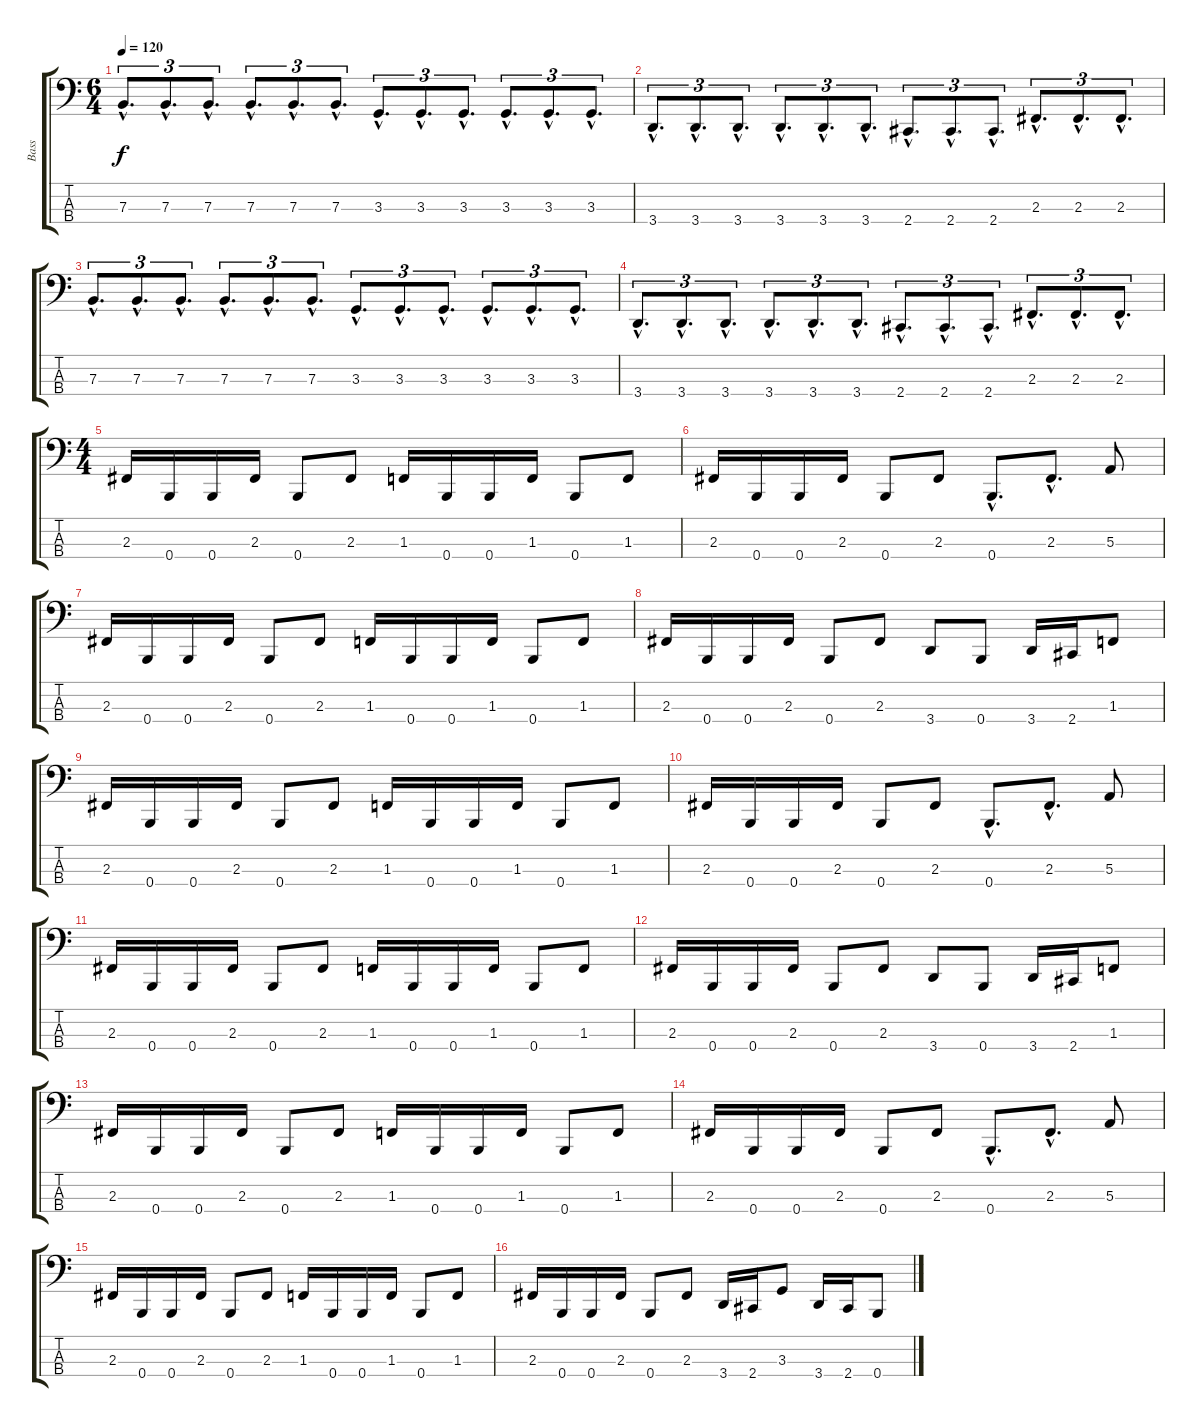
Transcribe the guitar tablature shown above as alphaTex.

\track ("Bass" "Bass") {instrument electricbasspick}
\staff {score tabs}
\tuning (D2 A1 E1 B0) {hide}
\ts (6 4)
\tempo 120
\clef f4
\ks c
7.3{hac}.8{d tu (3 2) dy f} 7.3{hac}.8{d tu (3 2)} 7.3{hac}.8{d tu (3 2)} 7.3{hac}.8{d tu (3 2)} 7.3{hac}.8{d tu (3 2)} 7.3{hac}.8{d tu (3 2)} 3.3{hac}.8{d tu (3 2)} 3.3{hac}.8{d tu (3 2)} 3.3{hac}.8{d tu (3 2)} 3.3{hac}.8{d tu (3 2)} 3.3{hac}.8{d tu (3 2)} 3.3{hac}.8{d tu (3 2)} |
3.4{hac}.8{d tu (3 2)} 3.4{hac}.8{d tu (3 2)} 3.4{hac}.8{d tu (3 2)} 3.4{hac}.8{d tu (3 2)} 3.4{hac}.8{d tu (3 2)} 3.4{hac}.8{d tu (3 2)} 2.4{hac}.8{d tu (3 2)} 2.4{hac}.8{d tu (3 2)} 2.4{hac}.8{d tu (3 2)} 2.3{hac}.8{d tu (3 2)} 2.3{hac}.8{d tu (3 2)} 2.3{hac}.8{d tu (3 2)} |
7.3{hac}.8{d tu (3 2)} 7.3{hac}.8{d tu (3 2)} 7.3{hac}.8{d tu (3 2)} 7.3{hac}.8{d tu (3 2)} 7.3{hac}.8{d tu (3 2)} 7.3{hac}.8{d tu (3 2)} 3.3{hac}.8{d tu (3 2)} 3.3{hac}.8{d tu (3 2)} 3.3{hac}.8{d tu (3 2)} 3.3{hac}.8{d tu (3 2)} 3.3{hac}.8{d tu (3 2)} 3.3{hac}.8{d tu (3 2)} |
3.4{hac}.8{d tu (3 2)} 3.4{hac}.8{d tu (3 2)} 3.4{hac}.8{d tu (3 2)} 3.4{hac}.8{d tu (3 2)} 3.4{hac}.8{d tu (3 2)} 3.4{hac}.8{d tu (3 2)} 2.4{hac}.8{d tu (3 2)} 2.4{hac}.8{d tu (3 2)} 2.4{hac}.8{d tu (3 2)} 2.3{hac}.8{d tu (3 2)} 2.3{hac}.8{d tu (3 2)} 2.3{hac}.8{d tu (3 2)} |
\ts (4 4)
2.3.16 0.4.16 0.4.16 2.3.16 0.4.8 2.3.8 1.3.16 0.4.16 0.4.16 1.3.16 0.4.8 1.3.8 |
2.3.16 0.4.16 0.4.16 2.3.16 0.4.8 2.3.8 0.4{hac}.8{d} 2.3{hac}.8{d} 5.3.8 |
2.3.16 0.4.16 0.4.16 2.3.16 0.4.8 2.3.8 1.3.16 0.4.16 0.4.16 1.3.16 0.4.8 1.3.8 |
2.3.16 0.4.16 0.4.16 2.3.16 0.4.8 2.3.8 3.4.8 0.4.8 3.4.16 2.4.16 1.3.8 |
2.3.16 0.4.16 0.4.16 2.3.16 0.4.8 2.3.8 1.3.16 0.4.16 0.4.16 1.3.16 0.4.8 1.3.8 |
2.3.16 0.4.16 0.4.16 2.3.16 0.4.8 2.3.8 0.4{hac}.8{d} 2.3{hac}.8{d} 5.3.8 |
2.3.16 0.4.16 0.4.16 2.3.16 0.4.8 2.3.8 1.3.16 0.4.16 0.4.16 1.3.16 0.4.8 1.3.8 |
2.3.16 0.4.16 0.4.16 2.3.16 0.4.8 2.3.8 3.4.8 0.4.8 3.4.16 2.4.16 1.3.8 |
2.3.16 0.4.16 0.4.16 2.3.16 0.4.8 2.3.8 1.3.16 0.4.16 0.4.16 1.3.16 0.4.8 1.3.8 |
2.3.16 0.4.16 0.4.16 2.3.16 0.4.8 2.3.8 0.4{hac}.8{d} 2.3{hac}.8{d} 5.3.8 |
2.3.16 0.4.16 0.4.16 2.3.16 0.4.8 2.3.8 1.3.16 0.4.16 0.4.16 1.3.16 0.4.8 1.3.8 |
2.3.16 0.4.16 0.4.16 2.3.16 0.4.8 2.3.8 3.4.16 2.4.16 3.3.8 3.4.16 2.4.16 0.4.8
